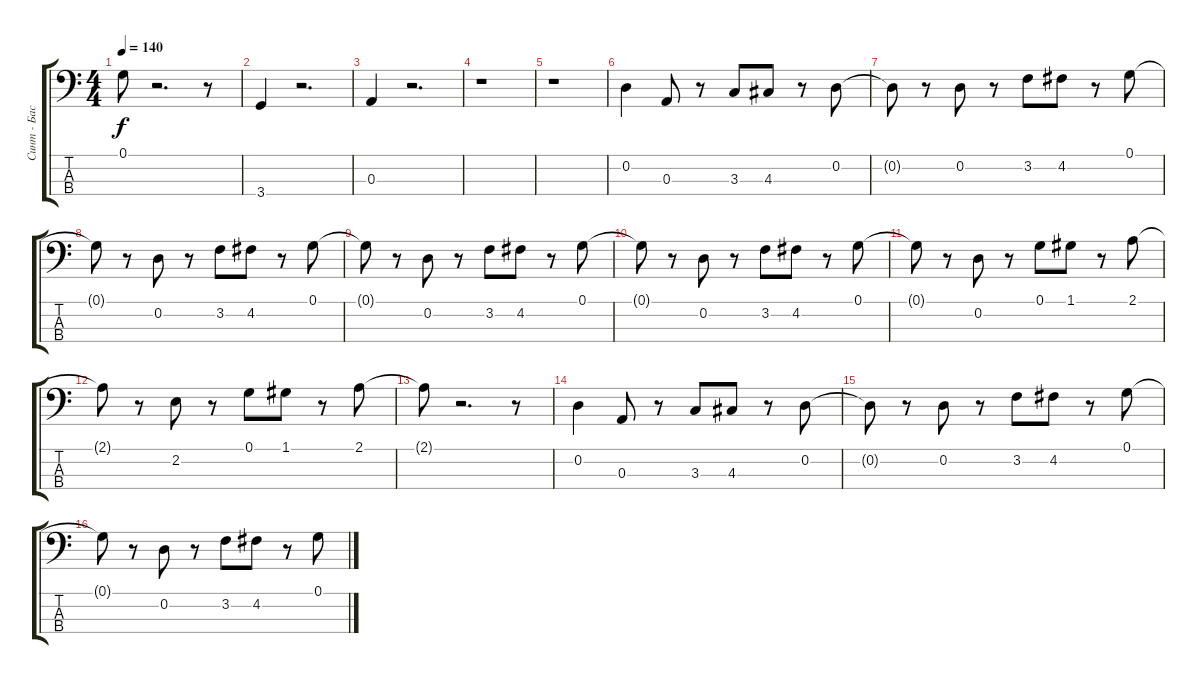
\track ("Синт - Бас" "Синт - Бас") {instrument electricbassfinger}
\staff {score tabs}
\tuning (G2 D2 A1 E1) {hide}
\ts (4 4)
\tempo 140
\clef f4
\ks c
0.1{t}.8{dy f} r.2{d} r.8 |
3.4.4 r.2{d} |
0.3.4 r.2{d} |
r.1 |
r.1 |
0.2.4 0.3.8 r.8 3.3.8 4.3.8 r.8 0.2.8 |
0.2{t}.8 r.8 0.2.8 r.8 3.2.8 4.2.8 r.8 0.1.8 |
0.1{t}.8 r.8 0.2.8 r.8 3.2.8 4.2.8 r.8 0.1.8 |
0.1{t}.8 r.8 0.2.8 r.8 3.2.8 4.2.8 r.8 0.1.8 |
0.1{t}.8 r.8 0.2.8 r.8 3.2.8 4.2.8 r.8 0.1.8 |
0.1{t}.8 r.8 0.2.8 r.8 0.1.8 1.1.8 r.8 2.1.8 |
2.1{t}.8 r.8 2.2.8 r.8 0.1.8 1.1.8 r.8 2.1.8 |
2.1{t}.8 r.2{d} r.8 |
0.2.4 0.3.8 r.8 3.3.8 4.3.8 r.8 0.2.8 |
0.2{t}.8 r.8 0.2.8 r.8 3.2.8 4.2.8 r.8 0.1.8 |
0.1{t}.8 r.8 0.2.8 r.8 3.2.8 4.2.8 r.8 0.1.8
